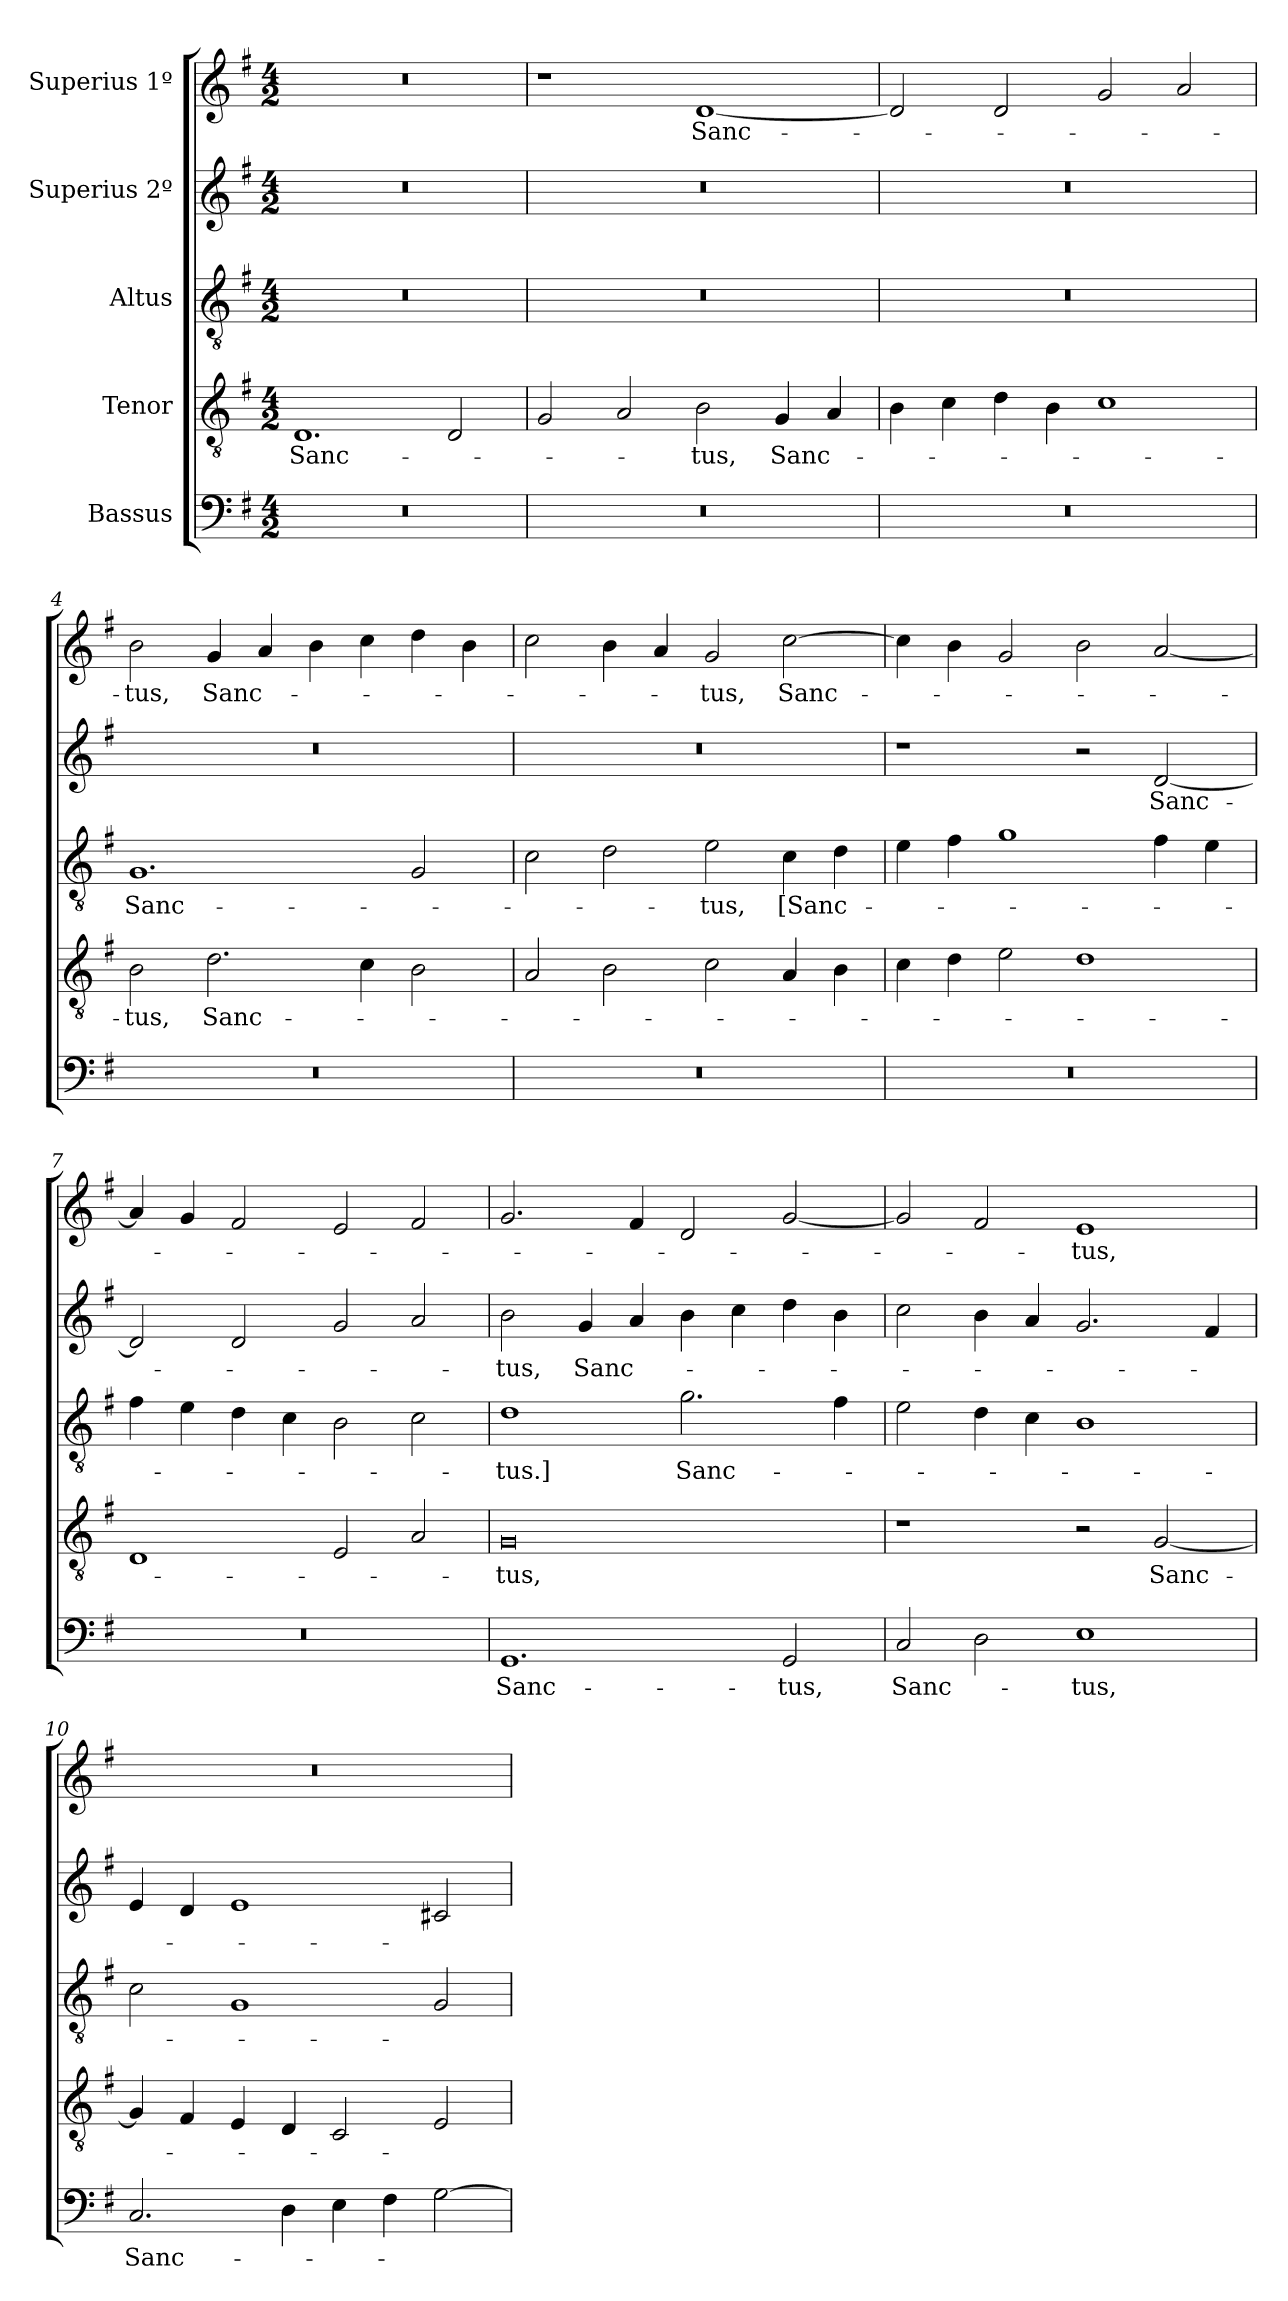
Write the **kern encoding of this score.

**kern	**text	**kern	**text	**kern	**text	**kern	**text	**kern	**text
*part5	*part5	*part4	*part4	*part3	*part3	*part2	*part2	*part1	*part1
*staff5	*staff5	*staff4	*staff4	*staff3	*staff3	*staff2	*staff2	*staff1	*staff1
*I"Bassus	*	*I"Tenor	*	*I"Altus	*	*I"Superius 2º	*	*I"Superius 1º	*
*clefF4	*	*clefGv2	*	*clefGv2	*	*clefG2	*	*clefG2	*
*k[f#]	*	*k[f#]	*	*k[f#]	*	*k[f#]	*	*k[f#]	*
*M4/2	*	*M4/2	*	*M4/2	*	*M4/2	*	*M4/2	*
=1	=1	=1	=1	=1	=1	=1	=1	=1	=1
0r	.	1.D/	Sanc-	0r	.	0r	.	0r	.
.	.	2D/	.	.	.	.	.	.	.
=2	=2	=2	=2	=2	=2	=2	=2	=2	=2
0r	.	2G/	.	0r	.	0r	.	1r	.
.	.	2A/	.	.	.	.	.	.	.
.	.	2B\	-tus,	.	.	.	.	[1d/	Sanc-
.	.	4G/	Sanc-	.	.	.	.	.	.
.	.	4A/	.	.	.	.	.	.	.
=3	=3	=3	=3	=3	=3	=3	=3	=3	=3
0r	.	4B\	.	0r	.	0r	.	2d/]	.
.	.	4c\	.	.	.	.	.	.	.
.	.	4d\	.	.	.	.	.	2d/	.
.	.	4B\	.	.	.	.	.	.	.
.	.	1c\	.	.	.	.	.	2g/	.
.	.	.	.	.	.	.	.	2a/	.
=4	=4	=4	=4	=4	=4	=4	=4	=4	=4
0r	.	2B\	-tus,	1.G/	Sanc-	0r	.	2b\	-tus,
.	.	2.d\	Sanc-	.	.	.	.	4g/	Sanc-
.	.	.	.	.	.	.	.	4a/	.
.	.	.	.	.	.	.	.	4b\	.
.	.	4c\	.	.	.	.	.	4cc\	.
.	.	2B\	.	2G/	.	.	.	4dd\	.
.	.	.	.	.	.	.	.	4b\	.
=5	=5	=5	=5	=5	=5	=5	=5	=5	=5
0r	.	2A/	.	2c\	.	0r	.	2cc\	.
.	.	2B\	.	2d\	.	.	.	4b\	.
.	.	.	.	.	.	.	.	4a/	.
.	.	2c\	.	2e\	-tus,	.	.	2g/	-tus,
.	.	4A/	.	4c\	[Sanc-	.	.	[2cc\	Sanc-
.	.	4B\	.	4d\	.	.	.	.	.
=6	=6	=6	=6	=6	=6	=6	=6	=6	=6
0r	.	4c\	.	4e\	.	1r	.	4cc\]	.
.	.	4d\	.	4f#\	.	.	.	4b\	.
.	.	2e\	.	1g\	.	.	.	2g/	.
.	.	1d\	.	.	.	2r	.	2b\	.
.	.	.	.	4f#\	.	[2d/	Sanc-	[2a/	.
.	.	.	.	4e\	.	.	.	.	.
=7	=7	=7	=7	=7	=7	=7	=7	=7	=7
0r	.	1D/	.	4f#\	.	2d/]	.	4a/]	.
.	.	.	.	4e\	.	.	.	4g/	.
.	.	.	.	4d\	.	2d/	.	2f#/	.
.	.	.	.	4c\	.	.	.	.	.
.	.	2E/	.	2B\	.	2g/	.	2e/	.
.	.	2A/	.	2c\	.	2a/	.	2f#/	.
=8	=8	=8	=8	=8	=8	=8	=8	=8	=8
1.GG/	Sanc-	0G/	-tus,	1d\	-tus.]	2b\	-tus,	2.g/	.
.	.	.	.	.	.	4g/	Sanc-	.	.
.	.	.	.	.	.	4a/	.	4f#/	.
.	.	.	.	2.g\	Sanc-	4b\	.	2d/	.
.	.	.	.	.	.	4cc\	.	.	.
2GG/	-tus,	.	.	.	.	4dd\	.	[2g/	.
.	.	.	.	4f#\	.	4b\	.	.	.
=9	=9	=9	=9	=9	=9	=9	=9	=9	=9
2C/	Sanc-	1r	.	2e\	.	2cc\	.	2g/]	.
2D\	.	.	.	4d\	.	4b\	.	2f#/	.
.	.	.	.	4c\	.	4a/	.	.	.
1E\	-tus,	2r	.	1B\	.	2.g/	.	1e/	-tus,
.	.	[2G/	Sanc-	.	.	.	.	.	.
.	.	.	.	.	.	4f#/	.	.	.
=10	=10	=10	=10	=10	=10	=10	=10	=10	=10
2.C/	Sanc-	4G/]	.	2c\	.	4e/	.	0r	.
.	.	4F#/	.	.	.	4d/	.	.	.
.	.	4E/	.	1G/	.	1e/	.	.	.
4D\	.	4D/	.	.	.	.	.	.	.
4E\	.	2C/	.	.	.	.	.	.	.
4F#\	.	.	.	.	.	.	.	.	.
[2G\	.	2E/	.	2G/	.	2c#X/	.	.	.
=	=	=	=	=	=	=	=	=	=
*-	*-	*-	*-	*-	*-	*-	*-	*-	*-
